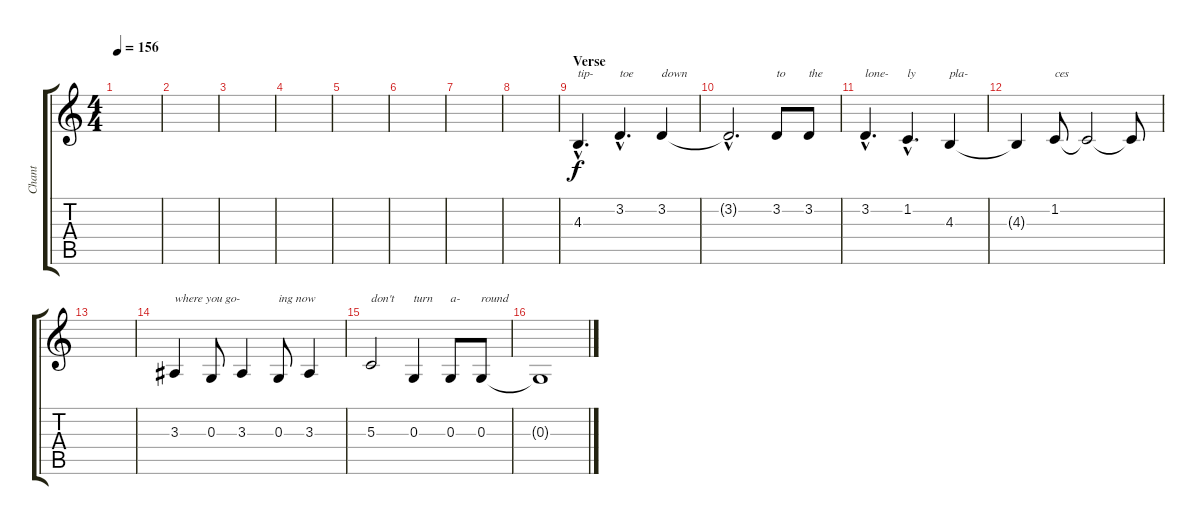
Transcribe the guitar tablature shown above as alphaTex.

\track ("Chant" "Chant") {instrument voiceoohs}
\staff {score tabs}
\tuning (E4 B3 G3 D3 A2 E2) {hide}
\ts (4 4)
\tempo 156
\clef g2
\ks c
|
|
|
|
|
|
|
|
\section ("" "Verse")
4.3{hac}.4{d txt "tip-"} 3.2{hac}.4{d txt "toe"} 3.2.4{txt "down"} |
3.2{hac t}.2{d} 3.2.8{txt "to "} 3.2.8{txt "the"} |
3.2{hac}.4{d txt "lone-"} 1.2{hac}.4{d txt "ly"} 4.3.4{txt "pla-"} |
4.3{t}.4 1.2.8{txt "ces"} 1.2{t}.2 1.2{t}.8 |
|
3.3.4{txt "where you go-"} 0.3.8 3.3.4 0.3.8{txt "ing now"} 3.3.4 |
5.3.2{txt "don't"} 0.3.4{txt "turn"} 0.3.8{txt "a-"} 0.3.8{txt "round"} |
0.3{t}.1
